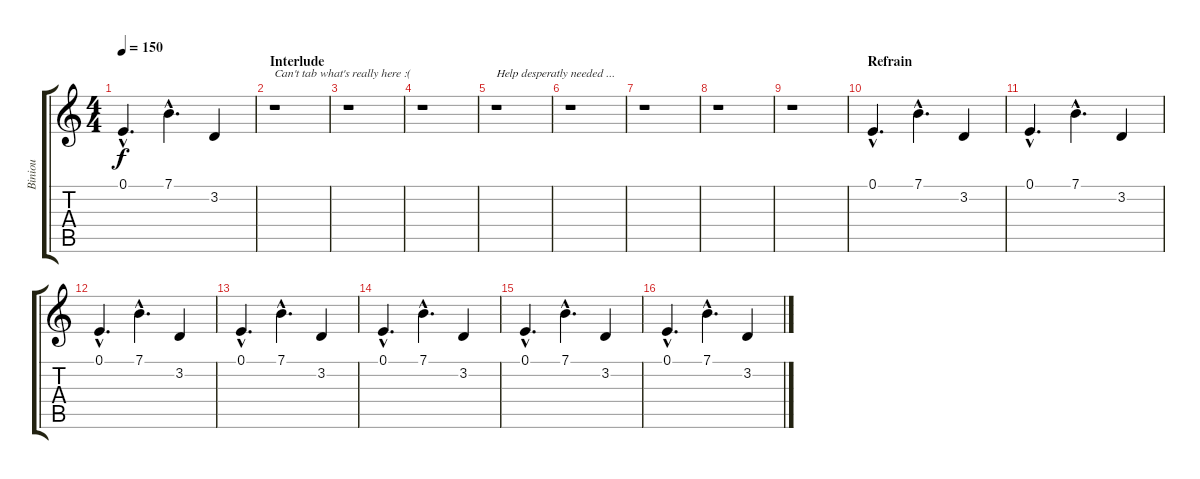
\track ("Biniou" "Biniou") {instrument englishhorn}
\staff {score tabs}
\tuning (E4 B3 G3 D3 A2 E2) {hide}
\ts (4 4)
\tempo 150
\clef g2
\ks c
0.1{hac}.4{d dy f} 7.1{hac}.4{d} 3.2.4 |
\section ("" "Interlude")
r.1{txt "Can't tab what's really here :( "} |
r.1 |
r.1 |
r.1{txt "Help desperatly needed ..."} |
r.1 |
r.1 |
r.1 |
r.1 |
\section ("" "Refrain")
0.1{hac}.4{d} 7.1{hac}.4{d} 3.2.4 |
0.1{hac}.4{d} 7.1{hac}.4{d} 3.2.4 |
0.1{hac}.4{d} 7.1{hac}.4{d} 3.2.4 |
0.1{hac}.4{d} 7.1{hac}.4{d} 3.2.4 |
0.1{hac}.4{d} 7.1{hac}.4{d} 3.2.4 |
0.1{hac}.4{d} 7.1{hac}.4{d} 3.2.4 |
0.1{hac}.4{d} 7.1{hac}.4{d} 3.2.4
